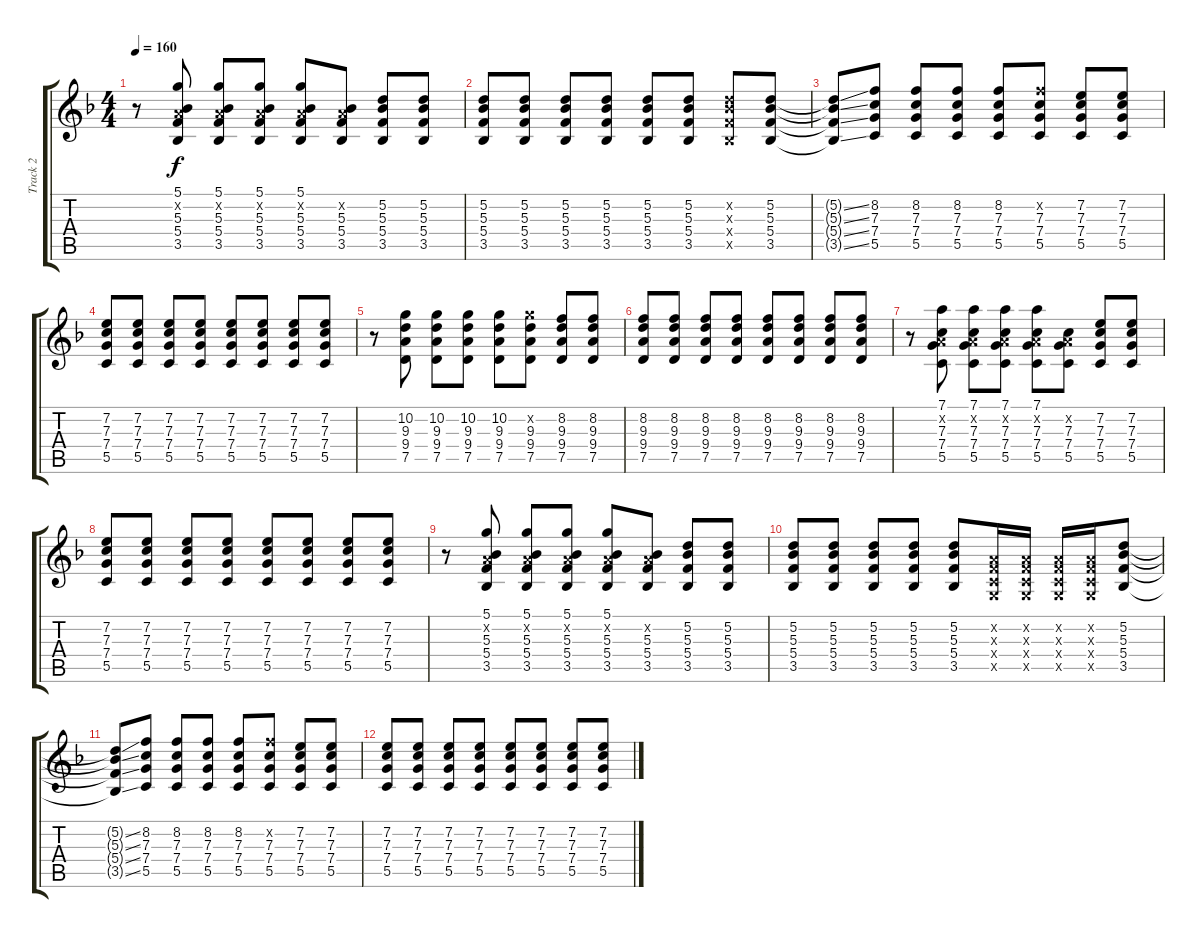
\track ("Track 2" "Track 2") {instrument overdrivenguitar}
\staff {score tabs}
\tuning (D4 A3 F3 C3 G2 C2) {hide}
\ts (4 4)
\tempo 160
\clef g2
\ks dminor
r.8{dy f} (5.1 0.2{x} 5.3 5.4 3.5).8 (5.1 0.2{x} 5.3 5.4 3.5).8 (5.1 0.2{x} 5.3 5.4 3.5).8 (5.1 0.2{x} 5.3 5.4 3.5).8 (0.2{x} 5.3 5.4 3.5).8 (5.2 5.3 5.4 3.5).8 (5.2 5.3 5.4 3.5).8 |
(5.2 5.3 5.4 3.5).8 (5.2 5.3 5.4 3.5).8 (5.2 5.3 5.4 3.5).8 (5.2 5.3 5.4 3.5).8 (5.2 5.3 5.4 3.5).8 (5.2 5.3 5.4 3.5).8 (5.2{x} 5.3{x} 5.4{x} 3.5{x}).8 (5.2 5.3 5.4 3.5).8 |
(5.2{ss t} 5.3{ss t} 5.4{ss t} 3.5{ss t}).8 (8.2 7.3 7.4 5.5).8 (8.2 7.3 7.4 5.5).8 (8.2 7.3 7.4 5.5).8 (8.2 7.3 7.4 5.5).8 (8.2{x} 7.3 7.4 5.5).8 (7.2 7.3 7.4 5.5).8 (7.2 7.3 7.4 5.5).8 |
(7.2 7.3 7.4 5.5).8 (7.2 7.3 7.4 5.5).8 (7.2 7.3 7.4 5.5).8 (7.2 7.3 7.4 5.5).8 (7.2 7.3 7.4 5.5).8 (7.2 7.3 7.4 5.5).8 (7.2 7.3 7.4 5.5).8 (7.2 7.3 7.4 5.5).8 |
r.8 (10.2 9.3 9.4 7.5).8 (10.2 9.3 9.4 7.5).8 (10.2 9.3 9.4 7.5).8 (10.2 9.3 9.4 7.5).8 (10.2{x} 9.3 9.4 7.5).8 (8.2 9.3 9.4 7.5).8 (8.2 9.3 9.4 7.5).8 |
(8.2 9.3 9.4 7.5).8 (8.2 9.3 9.4 7.5).8 (8.2 9.3 9.4 7.5).8 (8.2 9.3 9.4 7.5).8 (8.2 9.3 9.4 7.5).8 (8.2 9.3 9.4 7.5).8 (8.2 9.3 9.4 7.5).8 (8.2 9.3 9.4 7.5).8 |
r.8 (7.1 0.2{x} 7.3 7.4 5.5).8 (7.1 0.2{x} 7.3 7.4 5.5).8 (7.1 0.2{x} 7.3 7.4 5.5).8 (7.1 0.2{x} 7.3 7.4 5.5).8 (0.2{x} 7.3 7.4 5.5).8 (7.2 7.3 7.4 5.5).8 (7.2 7.3 7.4 5.5).8 |
(7.2 7.3 7.4 5.5).8 (7.2 7.3 7.4 5.5).8 (7.2 7.3 7.4 5.5).8 (7.2 7.3 7.4 5.5).8 (7.2 7.3 7.4 5.5).8 (7.2 7.3 7.4 5.5).8 (7.2 7.3 7.4 5.5).8 (7.2 7.3 7.4 5.5).8 |
r.8 (5.1 0.2{x} 5.3 5.4 3.5).8 (5.1 0.2{x} 5.3 5.4 3.5).8 (5.1 0.2{x} 5.3 5.4 3.5).8 (5.1 0.2{x} 5.3 5.4 3.5).8 (0.2{x} 5.3 5.4 3.5).8 (5.2 5.3 5.4 3.5).8 (5.2 5.3 5.4 3.5).8 |
(5.2 5.3 5.4 3.5).8 (5.2 5.3 5.4 3.5).8 (5.2 5.3 5.4 3.5).8 (5.2 5.3 5.4 3.5).8 (5.2 5.3 5.4 3.5).8 (0.2{x} 0.3{x} 0.4{x} 0.5{x}).16 (0.2{x} 0.3{x} 0.4{x} 0.5{x}).16 (0.2{x} 0.3{x} 0.4{x} 0.5{x}).16 (0.2{x} 0.3{x} 0.4{x} 0.5{x}).16 (5.2 5.3 5.4 3.5).8 |
(5.2{ss t} 5.3{ss t} 5.4{ss t} 3.5{ss t}).8 (8.2 7.3 7.4 5.5).8 (8.2 7.3 7.4 5.5).8 (8.2 7.3 7.4 5.5).8 (8.2 7.3 7.4 5.5).8 (8.2{x} 7.3 7.4 5.5).8 (7.2 7.3 7.4 5.5).8 (7.2 7.3 7.4 5.5).8 |
(7.2 7.3 7.4 5.5).8 (7.2 7.3 7.4 5.5).8 (7.2 7.3 7.4 5.5).8 (7.2 7.3 7.4 5.5).8 (7.2 7.3 7.4 5.5).8 (7.2 7.3 7.4 5.5).8 (7.2 7.3 7.4 5.5).8 (7.2 7.3 7.4 5.5).8
